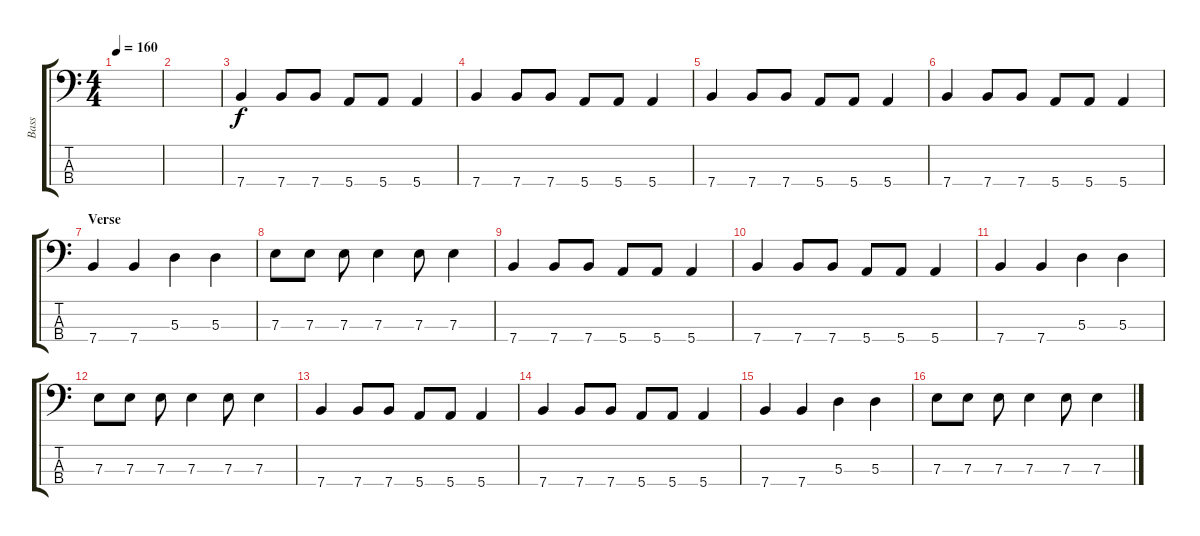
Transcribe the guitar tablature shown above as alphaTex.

\track ("Bass" "Bass") {instrument electricbassfinger}
\staff {score tabs}
\tuning (G2 D2 A1 E1) {hide}
\ts (4 4)
\tempo 160
\clef f4
\ks c
|
|
7.4.4 7.4.8 7.4.8 5.4.8 5.4.8 5.4.4 |
7.4.4 7.4.8 7.4.8 5.4.8 5.4.8 5.4.4 |
7.4.4 7.4.8 7.4.8 5.4.8 5.4.8 5.4.4 |
7.4.4 7.4.8 7.4.8 5.4.8 5.4.8 5.4.4 |
\section ("" "Verse")
7.4.4 7.4.4 5.3.4 5.3.4 |
7.3.8 7.3.8 7.3.8 7.3.4 7.3.8 7.3.4 |
7.4.4 7.4.8 7.4.8 5.4.8 5.4.8 5.4.4 |
7.4.4 7.4.8 7.4.8 5.4.8 5.4.8 5.4.4 |
7.4.4 7.4.4 5.3.4 5.3.4 |
7.3.8 7.3.8 7.3.8 7.3.4 7.3.8 7.3.4 |
7.4.4 7.4.8 7.4.8 5.4.8 5.4.8 5.4.4 |
7.4.4 7.4.8 7.4.8 5.4.8 5.4.8 5.4.4 |
7.4.4 7.4.4 5.3.4 5.3.4 |
7.3.8 7.3.8 7.3.8 7.3.4 7.3.8 7.3.4
